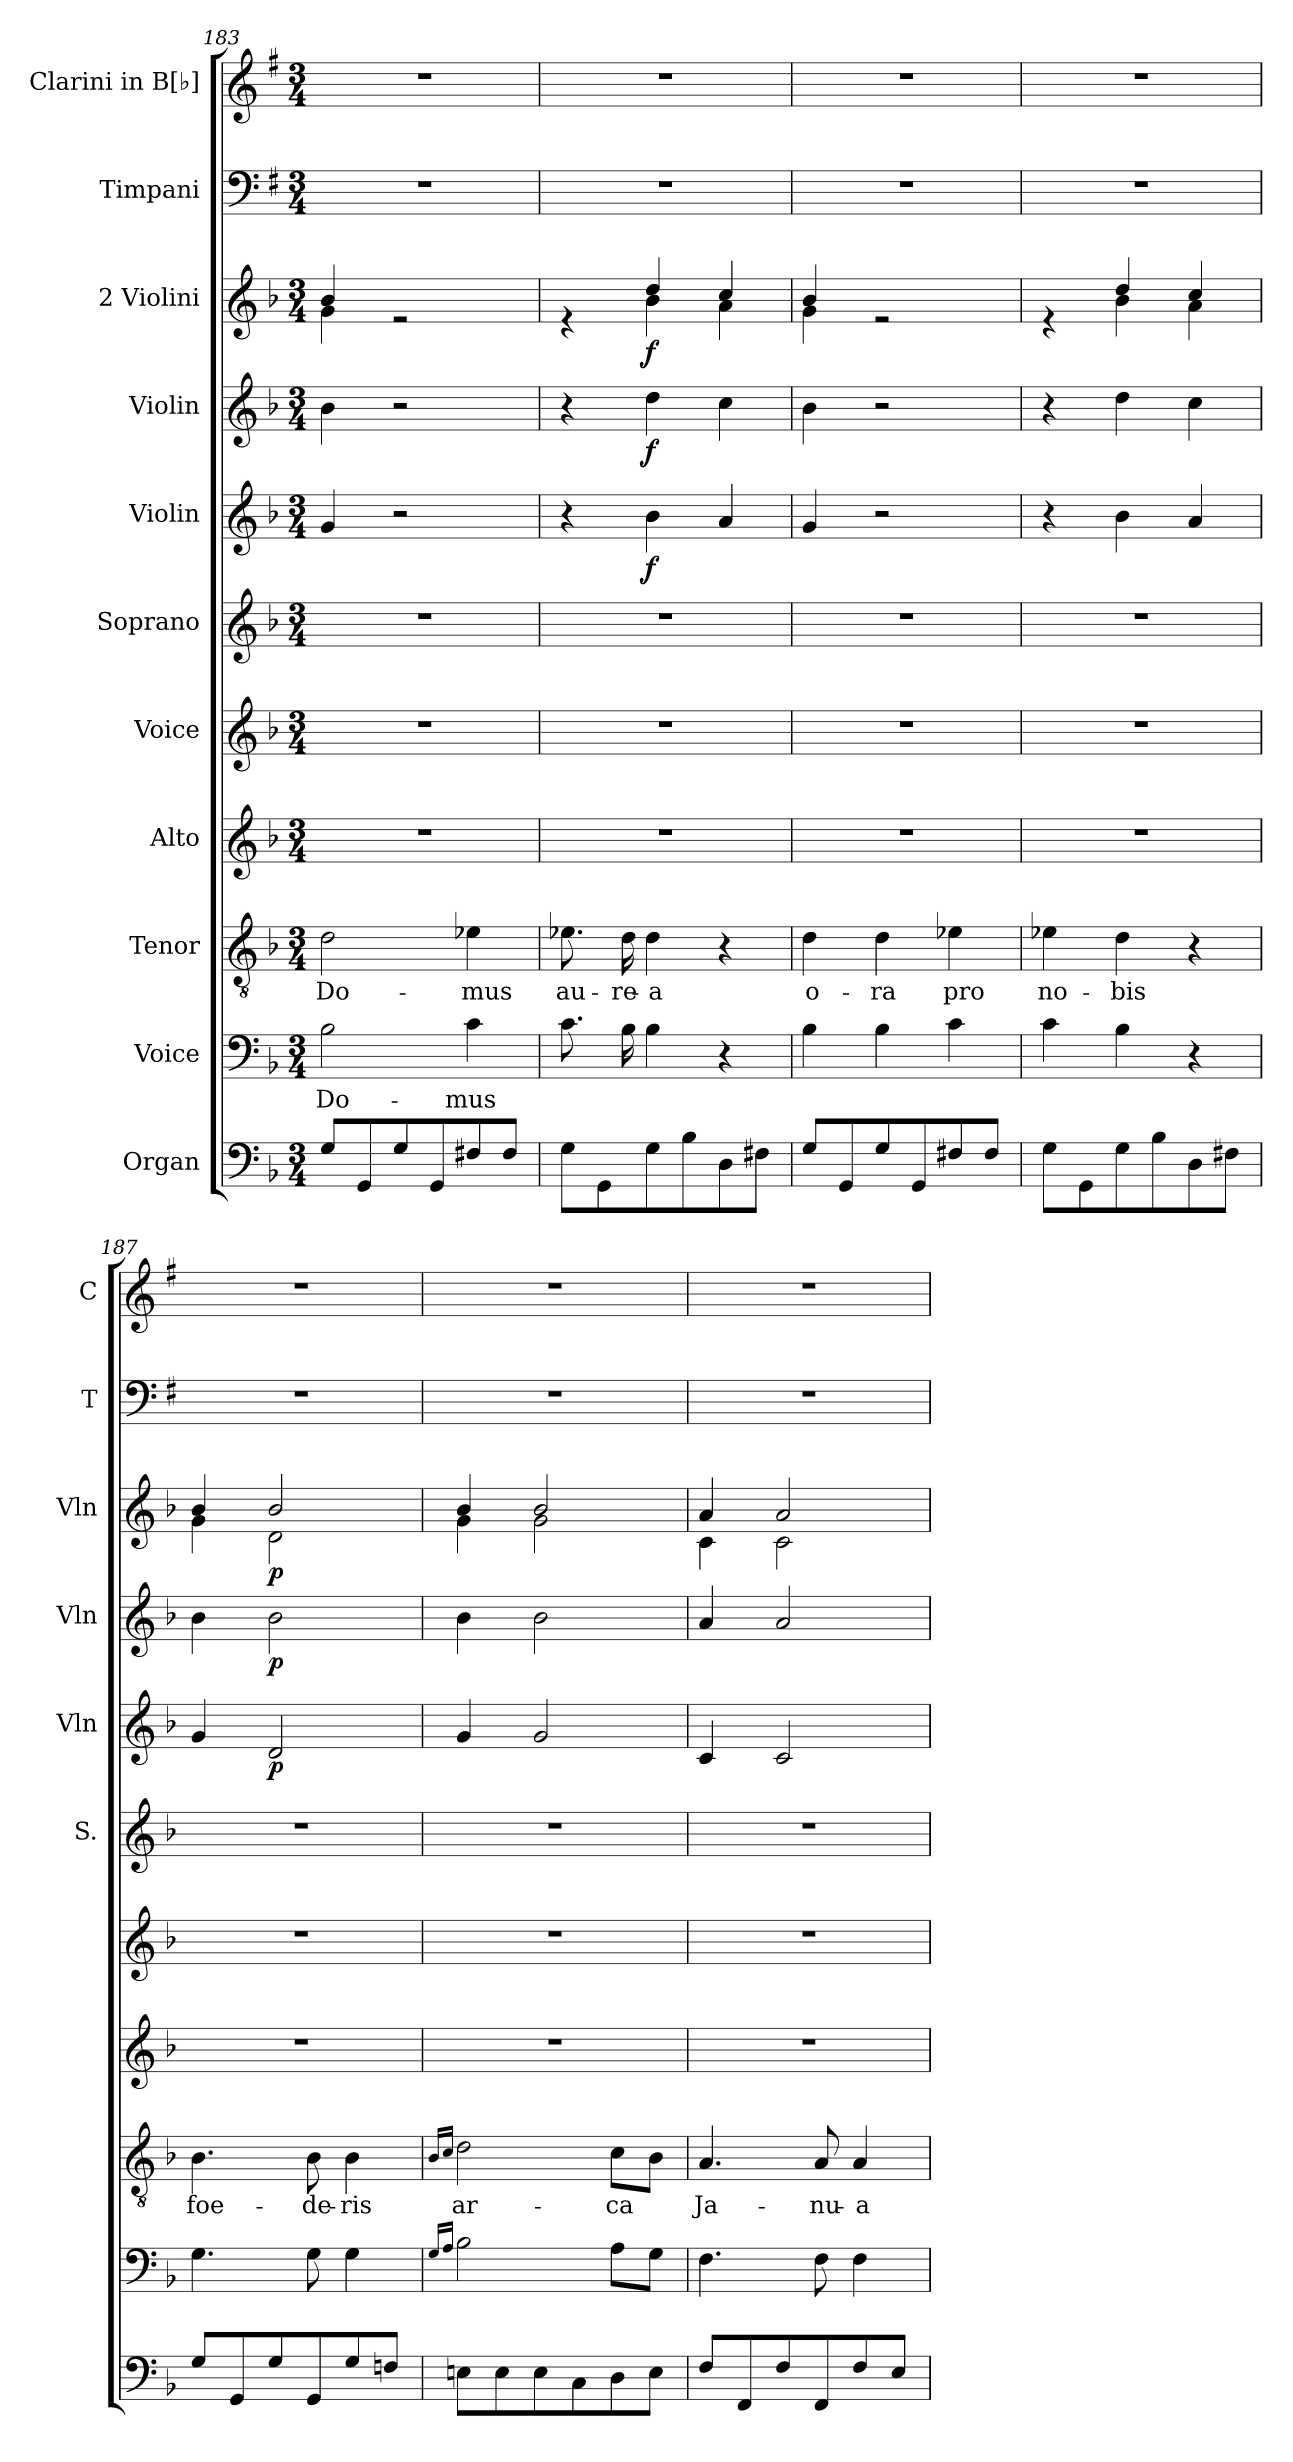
**kern	**kern	**text	**kern	**text	**kern	**kern	**kern	**kern	**dynam	**kern	**dynam	**kern	**dynam	**kern	**kern
*part11	*part10	*part10	*part9	*part9	*part8	*part7	*part6	*part5	*part5	*part4	*part4	*part3	*part3	*part2	*part1
*staff11	*staff10	*staff10	*staff9	*staff9	*staff8	*staff7	*staff6	*staff5	*staff5	*staff4	*staff4	*staff3	*staff3	*staff2	*staff1
*I"Organ	*I"Voice	*	*I"Tenor	*	*I"Alto	*I"Voice	*I"Soprano	*I"Violin	*	*I"Violin	*	*I"2 Violini	*	*I"Timpani	*I"Clarini in B[♭]
*	*	*	*	*	*	*	*I'S.	*I'Vln	*	*I'Vln	*	*I'Vln	*	*I'T	*I'C
*clefF4	*clefF4	*	*clefGv2	*	*clefG2	*clefG2	*clefG2	*clefG2	*	*clefG2	*	*clefG2	*	*clefF4	*clefG2
*	*	*	*	*	*	*	*	*	*	*	*	*	*	*ITrd1c2	*ITrd1c2
*k[b-]	*k[b-]	*	*k[b-]	*	*k[b-]	*k[b-]	*k[b-]	*k[b-]	*	*k[b-]	*	*k[b-]	*	*k[b-]	*k[b-]
*M3/4	*M3/4	*	*M3/4	*	*M3/4	*M3/4	*M3/4	*M3/4	*	*M3/4	*	*M3/4	*	*M3/4	*M3/4
=183	=183	=183	=183	=183	=183	=183	=183	=183	=183	=183	=183	=183	=183	=183	=183
!	!	!LO:LY:b	!	!LO:LY:b	!	!	!	!	!	!	!	!	!	!	!
*	*	*	*	*	*	*	*	*	*	*	*	*^	*	*	*
8G/L	2B-\	Do-	2d\	Do-	2.r	2.r	2.r	4g/	.	4b-\	.	4b-/	4g\	.	2.r	2.r
8GG/	.	.	.	.	.	.	.	.	.	.	.	.	.	.	.	.
8G/	.	.	.	.	.	.	.	2r	.	2r	.	2re	2ryy	.	.	.
8GG/	.	.	.	.	.	.	.	.	.	.	.	.	.	.	.	.
!	!	!LO:LY:b	!	!LO:LY:b	!	!	!	!	!	!	!	!	!	!	!	!
8F#X/	4c\	-mus	4e-X\	-mus	.	.	.	.	.	.	.	.	.	.	.	.
8F#/J	.	.	.	.	.	.	.	.	.	.	.	.	.	.	.	.
=184	=184	=184	=184	=184	=184	=184	=184	=184	=184	=184	=184	=184	=184	=184	=184	=184
!	!	!	!	!LO:LY:b	!	!	!	!	!	!	!	!	!	!	!	!
8G\L	8.c\	.	8.e-X\	au-	2.r	2.r	2.r	4r	.	4r	.	4re	4ryy	.	2.r	2.r
8GG\	.	.	.	.	.	.	.	.	.	.	.	.	.	.	.	.
!	!	!	!	!LO:LY:b	!	!	!	!	!	!	!	!	!	!	!	!
.	16B-\	.	16d\	-re-	.	.	.	.	.	.	.	.	.	.	.	.
!	!	!	!	!LO:LY:b	!	!	!	!	!LO:DY:b	!	!LO:DY:b	!	!	!LO:DY:b	!	!
8G\	4B-\	.	4d\	-a	.	.	.	4b-\	f	4dd\	f	4dd/	4b-\	f	.	.
8B-\	.	.	.	.	.	.	.	.	.	.	.	.	.	.	.	.
8D\	4r	.	4r	.	.	.	.	4a/	.	4cc\	.	4cc/	4a\	.	.	.
8F#X\J	.	.	.	.	.	.	.	.	.	.	.	.	.	.	.	.
=185	=185	=185	=185	=185	=185	=185	=185	=185	=185	=185	=185	=185	=185	=185	=185	=185
!	!	!	!	!LO:LY:b	!	!	!	!	!	!	!	!	!	!	!	!
8G/L	4B-\	.	4d\	o-	2.r	2.r	2.r	4g/	.	4b-\	.	4b-/	4g\	.	2.r	2.r
8GG/	.	.	.	.	.	.	.	.	.	.	.	.	.	.	.	.
!	!	!	!	!LO:LY:b	!	!	!	!	!	!	!	!	!	!	!	!
8G/	4B-\	.	4d\	-ra	.	.	.	2r	.	2r	.	2re	2ryy	.	.	.
8GG/	.	.	.	.	.	.	.	.	.	.	.	.	.	.	.	.
!	!	!	!	!LO:LY:b	!	!	!	!	!	!	!	!	!	!	!	!
8F#X/	4c\	.	4e-X\	pro	.	.	.	.	.	.	.	.	.	.	.	.
8F#/J	.	.	.	.	.	.	.	.	.	.	.	.	.	.	.	.
=186	=186	=186	=186	=186	=186	=186	=186	=186	=186	=186	=186	=186	=186	=186	=186	=186
!	!	!	!	!LO:LY:b	!	!	!	!	!	!	!	!	!	!	!	!
8G\L	4c\	.	4e-X\	no-	2.r	2.r	2.r	4r	.	4r	.	4re	4ryy	.	2.r	2.r
8GG\	.	.	.	.	.	.	.	.	.	.	.	.	.	.	.	.
!	!	!	!	!LO:LY:b	!	!	!	!	!	!	!	!	!	!	!	!
8G\	4B-\	.	4d\	-bis	.	.	.	4b-\	.	4dd\	.	4dd/	4b-\	.	.	.
8B-\	.	.	.	.	.	.	.	.	.	.	.	.	.	.	.	.
8D\	4r	.	4r	.	.	.	.	4a/	.	4cc\	.	4cc/	4a\	.	.	.
8F#X\J	.	.	.	.	.	.	.	.	.	.	.	.	.	.	.	.
!!LO:LB:g=z
=187	=187	=187	=187	=187	=187	=187	=187	=187	=187	=187	=187	=187	=187	=187	=187	=187
!	!	!	!	!LO:LY:b	!	!	!	!	!	!	!	!	!	!	!	!
8G/L	4.G\	.	4.B-\	foe-	2.r	2.r	2.r	4g/	.	4b-\	.	4b-/	4g\	.	2.r	2.r
8GG/	.	.	.	.	.	.	.	.	.	.	.	.	.	.	.	.
!	!	!	!	!	!	!	!	!	!LO:DY:b	!	!LO:DY:b	!	!	!LO:DY:b	!	!
8G/	.	.	.	.	.	.	.	2d/	p	2b-\	p	2b-/	2d\	p	.	.
!	!	!	!	!LO:LY:b	!	!	!	!	!	!	!	!	!	!	!	!
8GG/	8G\	.	8B-\	-de-	.	.	.	.	.	.	.	.	.	.	.	.
!	!	!	!	!LO:LY:b	!	!	!	!	!	!	!	!	!	!	!	!
8G/	4G\	.	4B-\	-ris	.	.	.	.	.	.	.	.	.	.	.	.
8Fn/J	.	.	.	.	.	.	.	.	.	.	.	.	.	.	.	.
=188	=188	=188	=188	=188	=188	=188	=188	=188	=188	=188	=188	=188	=188	=188	=188	=188
.	16qG/LL	.	16qB-/LL	.	.	.	.	.	.	.	.	.	.	.	.	.
.	16qA/JJ	.	16qc/JJ	.	.	.	.	.	.	.	.	.	.	.	.	.
!	!	!	!	!LO:LY:b	!	!	!	!	!	!	!	!	!	!	!	!
8En\L	2B-\	.	2d\	ar-	2.r	2.r	2.r	4g/	.	4b-\	.	4b-/	4g\	.	2.r	2.r
8E\	.	.	.	.	.	.	.	.	.	.	.	.	.	.	.	.
8E\	.	.	.	.	.	.	.	2g/	.	2b-\	.	2b-/	2g\	.	.	.
8C\	.	.	.	.	.	.	.	.	.	.	.	.	.	.	.	.
!	!	!	!	!LO:LY:b	!	!	!	!	!	!	!	!	!	!	!	!
8D\	8A\L	.	8c\L	-ca	.	.	.	.	.	.	.	.	.	.	.	.
8E\J	8G\J	.	8B-\J	.	.	.	.	.	.	.	.	.	.	.	.	.
=189	=189	=189	=189	=189	=189	=189	=189	=189	=189	=189	=189	=189	=189	=189	=189	=189
!	!	!	!	!LO:LY:b	!	!	!	!	!	!	!	!	!	!	!	!
8F/L	4.F\	.	4.A/	Ja-	2.r	2.r	2.r	4c/	.	4a/	.	4a/	4c\	.	2.r	2.r
8FF/	.	.	.	.	.	.	.	.	.	.	.	.	.	.	.	.
8F/	.	.	.	.	.	.	.	2c/	.	2a/	.	2a/	2c\	.	.	.
!	!	!	!	!LO:LY:b	!	!	!	!	!	!	!	!	!	!	!	!
8FF/	8F\	.	8A/	-nu-	.	.	.	.	.	.	.	.	.	.	.	.
!	!	!	!	!LO:LY:b	!	!	!	!	!	!	!	!	!	!	!	!
8F/	4F\	.	4A/	-a	.	.	.	.	.	.	.	.	.	.	.	.
8E/J	.	.	.	.	.	.	.	.	.	.	.	.	.	.	.	.
*	*	*	*	*	*	*	*	*	*	*	*	*v	*v	*	*	*
=	=	=	=	=	=	=	=	=	=	=	=	=	=	=	=
*-	*-	*-	*-	*-	*-	*-	*-	*-	*-	*-	*-	*-	*-	*-	*-
